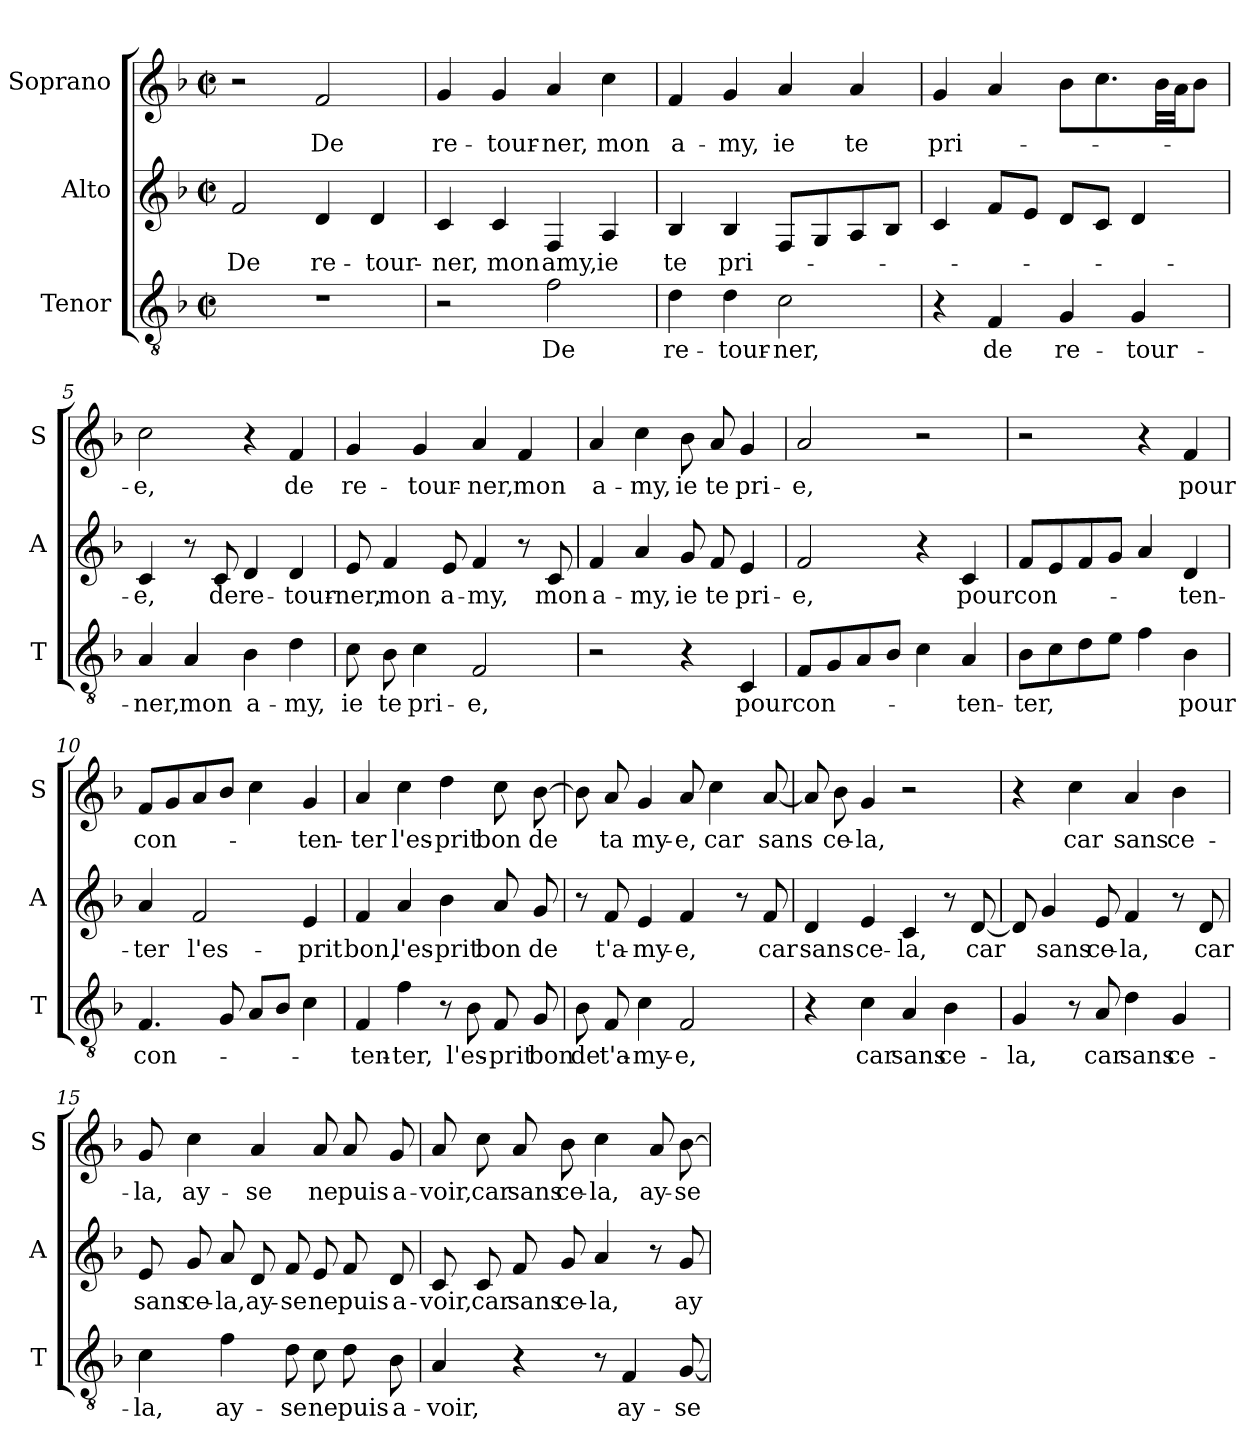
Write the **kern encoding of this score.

**kern	**text	**kern	**text	**kern	**text
*part3	*part3	*part2	*part2	*part1	*part1
*staff3	*staff3	*staff2	*staff2	*staff1	*staff1
*I"Tenor	*	*I"Alto	*	*I"Soprano	*
*I'T	*	*I'A	*	*I'S	*
*clefGv2	*	*clefG2	*	*clefG2	*
*k[b-]	*	*k[b-]	*	*k[b-]	*
*F:	*	*F:	*	*F:	*
*M2/2	*	*M2/2	*	*M2/2	*
*met(c|)	*	*met(c|)	*	*met(c|)	*
=1	=1	=1	=1	=1	=1
!	!	!	!LO:LY:b	!	!
1r	.	2f/	De	2r	.
!	!	!	!LO:LY:b	!	!LO:LY:b
.	.	4d/	re-	2f/	De
!	!	!	!LO:LY:b	!	!
.	.	4d/	-tour-	.	.
=2	=2	=2	=2	=2	=2
!	!	!	!LO:LY:b	!	!LO:LY:b
2r	.	4c/	-ner,	4g/	re-
!	!	!	!LO:LY:b	!	!LO:LY:b
.	.	4c/	mon	4g/	-tour-
!	!LO:LY:b	!	!LO:LY:b	!	!LO:LY:b
2f\	De	4F/	amy,	4a/	-ner,
!	!	!	!LO:LY:b	!	!LO:LY:b
.	.	4A/	ie	4cc\	mon
=3	=3	=3	=3	=3	=3
!	!LO:LY:b	!	!LO:LY:b	!	!LO:LY:b
4d\	re-	4B-/	te	4f/	a-
!	!LO:LY:b	!	!LO:LY:b	!	!LO:LY:b
4d\	-tour-	4B-/	pri-	4g/	-my,
!	!LO:LY:b	!	!	!	!LO:LY:b
2c\	-ner,	8F/L	.	4a/	ie
.	.	8G/	.	.	.
!	!	!	!	!	!LO:LY:b
.	.	8A/	.	4a/	te
.	.	8B-/J	.	.	.
=4	=4	=4	=4	=4	=4
!	!	!	!	!	!LO:LY:b
4r	.	4c/	.	4g/	pri-
!	!LO:LY:b	!	!	!	!
4F/	de	8f/L	.	4a/	.
.	.	8e/J	.	.	.
!	!LO:LY:b	!	!	!	!
4G/	re-	8d/L	.	8b-\L	.
.	.	8c/J	.	8.cc\	.
!	!LO:LY:b	!	!	!	!
4G/	-tour-	4d/	.	.	.
.	.	.	.	32b-\LL	.
.	.	.	.	32a\JJ	.
.	.	.	.	8b-\J	.
=5	=5	=5	=5	=5	=5
!	!LO:LY:b	!	!LO:LY:b	!	!LO:LY:b
4A/	-ner,	4c/	-e,	2cc\	-e,
!	!LO:LY:b	!	!	!	!
4A/	mon	8r	.	.	.
!	!	!	!LO:LY:b	!	!
.	.	8c/	de	.	.
!	!LO:LY:b	!	!LO:LY:b	!	!
4B-\	a-	4d/	re-	4r	.
!	!LO:LY:b	!	!LO:LY:b	!	!LO:LY:b
4d\	-my,	4d/	-tour-	4f/	de
!!LO:LB:g=z
=6	=6	=6	=6	=6	=6
!	!LO:LY:b	!	!LO:LY:b	!	!LO:LY:b
8c\	ie	8e/	-ner,	4g/	re-
!	!LO:LY:b	!	!LO:LY:b	!	!
8B-\	te	4f/	mon	.	.
!	!LO:LY:b	!	!	!	!LO:LY:b
4c\	pri-	.	.	4g/	-tour-
!	!	!	!LO:LY:b	!	!
.	.	8e/	a-	.	.
!	!LO:LY:b	!	!LO:LY:b	!	!LO:LY:b
2F/	-e,	4f/	-my,	4a/	-ner,
!	!	!	!	!	!LO:LY:b
.	.	8r	.	4f/	mon
!	!	!	!LO:LY:b	!	!
.	.	8c/	mon	.	.
=7	=7	=7	=7	=7	=7
!	!	!	!LO:LY:b	!	!LO:LY:b
2r	.	4f/	a-	4a/	a-
!	!	!	!LO:LY:b	!	!LO:LY:b
.	.	4a/	-my,	4cc\	-my,
!	!	!	!LO:LY:b	!	!LO:LY:b
4r	.	8g/	ie	8b-\	ie
!	!	!	!LO:LY:b	!	!LO:LY:b
.	.	8f/	te	8a/	te
!	!LO:LY:b	!	!LO:LY:b	!	!LO:LY:b
4C/	pour	4e/	pri-	4g/	pri-
=8	=8	=8	=8	=8	=8
!	!LO:LY:b	!	!LO:LY:b	!	!LO:LY:b
8F/L	con-	2f/	-e,	2a/	-e,
8G/	.	.	.	.	.
8A/	.	.	.	.	.
8B-/J	.	.	.	.	.
4c\	.	4r	.	2r	.
!	!LO:LY:b	!	!LO:LY:b	!	!
4A/	-ten-	4c/	pour	.	.
=9	=9	=9	=9	=9	=9
!	!LO:LY:b	!	!LO:LY:b	!	!
8B-\L	-ter,	8f/L	con-	2r	.
8c\	.	8e/	.	.	.
8d\	.	8f/	.	.	.
8e\J	.	8g/J	.	.	.
4f\	.	4a/	.	4r	.
!	!LO:LY:b	!	!LO:LY:b	!	!LO:LY:b
4B-\	pour	4d/	-ten-	4f/	pour
=10	=10	=10	=10	=10	=10
!	!LO:LY:b	!	!LO:LY:b	!	!LO:LY:b
4.F/	con-	4a/	-ter	8f/L	con-
.	.	.	.	8g/	.
!	!	!	!LO:LY:b	!	!
.	.	2f/	l'es-	8a/	.
8G/	.	.	.	8b-/J	.
8A/L	.	.	.	4cc\	.
8B-/J	.	.	.	.	.
!	!	!	!LO:LY:b	!	!LO:LY:b
4c\	.	4e/	-prit	4g/	-ten-
!!LO:LB:g=z
=11	=11	=11	=11	=11	=11
!	!LO:LY:b	!	!LO:LY:b	!	!LO:LY:b
4F/	-ten-	4f/	bon,	4a/	-ter
!	!LO:LY:b	!	!LO:LY:b	!	!LO:LY:b
4f\	-ter,	4a/	l'es-	4cc\	l'es-
!	!	!	!LO:LY:b	!	!LO:LY:b
8r	.	4b-\	-prit	4dd\	-prit
!	!LO:LY:b	!	!	!	!
8B-\	l'es-	.	.	.	.
!	!LO:LY:b	!	!LO:LY:b	!	!LO:LY:b
8F/	-prit	8a/	bon	8cc\	bon
!	!LO:LY:b	!	!LO:LY:b	!	!LO:LY:b
8G/	bon	8g/	de	[8b-\	de
=12	=12	=12	=12	=12	=12
!	!LO:LY:b	!	!	!	!
8B-\	de	8r	.	8b-\]	.
!	!LO:LY:b	!	!LO:LY:b	!	!LO:LY:b
8F/	t'a-	8f/	t'a-	8a/	ta
!	!LO:LY:b	!	!LO:LY:b	!	!LO:LY:b
4c\	-my-	4e/	-my-	4g/	my-
!	!LO:LY:b	!	!LO:LY:b	!	!LO:LY:b
2F/	-e,	4f/	-e,	8a/	-e,
!	!	!	!	!	!LO:LY:b
.	.	.	.	4cc\	car
.	.	8r	.	.	.
!	!	!	!LO:LY:b	!	!LO:LY:b
.	.	8f/	car	[8a/	sans
=13	=13	=13	=13	=13	=13
!	!	!	!LO:LY:b	!	!
4r	.	4d/	sans	8a/]	.
!	!	!	!	!	!LO:LY:b
.	.	.	.	8b-\	ce-
!	!LO:LY:b	!	!LO:LY:b	!	!LO:LY:b
4c\	car	4e/	ce-	4g/	-la,
!	!LO:LY:b	!	!LO:LY:b	!	!
4A/	sans	4c/	-la,	2r	.
!	!LO:LY:b	!	!	!	!
4B-\	ce-	8r	.	.	.
!	!	!	!LO:LY:b	!	!
.	.	[8d/	car	.	.
=14	=14	=14	=14	=14	=14
!	!LO:LY:b	!	!	!	!
4G/	-la,	8d/]	.	4r	.
!	!	!	!LO:LY:b	!	!
.	.	4g/	sans	.	.
!	!	!	!	!	!LO:LY:b
8r	.	.	.	4cc\	car
!	!LO:LY:b	!	!LO:LY:b	!	!
8A/	car	8e/	ce-	.	.
!	!LO:LY:b	!	!LO:LY:b	!	!LO:LY:b
4d\	sans	4f/	-la,	4a/	sans
!	!LO:LY:b	!	!	!	!LO:LY:b
4G/	ce-	8r	.	4b-\	ce-
!	!	!	!LO:LY:b	!	!
.	.	8d/	car	.	.
!!LO:PB:g=z
=15	=15	=15	=15	=15	=15
!	!LO:LY:b	!	!LO:LY:b	!	!LO:LY:b
4c\	-la,	8e/	sans	8g/	-la,
!	!	!	!LO:LY:b	!	!LO:LY:b
.	.	8g/	ce-	4cc\	ay-
!	!LO:LY:b	!	!LO:LY:b	!	!
4f\	ay-	8a/	-la,	.	.
!	!	!	!LO:LY:b	!	!LO:LY:b
.	.	8d/	ay-	4a/	-se
!	!LO:LY:b	!	!LO:LY:b	!	!
8d\	-se	8f/	-se	.	.
!	!LO:LY:b	!	!LO:LY:b	!	!LO:LY:b
8c\	ne	8e/	ne	8a/	ne
!	!LO:LY:b	!	!LO:LY:b	!	!LO:LY:b
8d\	puis	8f/	puis	8a/	puis
!	!LO:LY:b	!	!LO:LY:b	!	!LO:LY:b
8B-\	a-	8d/	a-	8g/	a-
=16	=16	=16	=16	=16	=16
!	!LO:LY:b	!	!LO:LY:b	!	!LO:LY:b
4A/	-voir,	8c/	-voir,	8a/	-voir,
!	!	!	!LO:LY:b	!	!LO:LY:b
.	.	8c/	car	8cc\	car
!	!	!	!LO:LY:b	!	!LO:LY:b
4r	.	8f/	sans	8a/	sans
!	!	!	!LO:LY:b	!	!LO:LY:b
.	.	8g/	ce-	8b-\	ce-
!	!	!	!LO:LY:b	!	!LO:LY:b
8r	.	4a/	-la,	4cc\	-la,
!	!LO:LY:b	!	!	!	!
4F/	ay-	.	.	.	.
!	!	!	!	!	!LO:LY:b
.	.	8r	.	8a/	ay-
!	!LO:LY:b	!	!LO:LY:b	!	!LO:LY:b
[8G/	-se	8g/	ay-	[8b-\	-se
=	=	=	=	=	=
*-	*-	*-	*-	*-	*-
